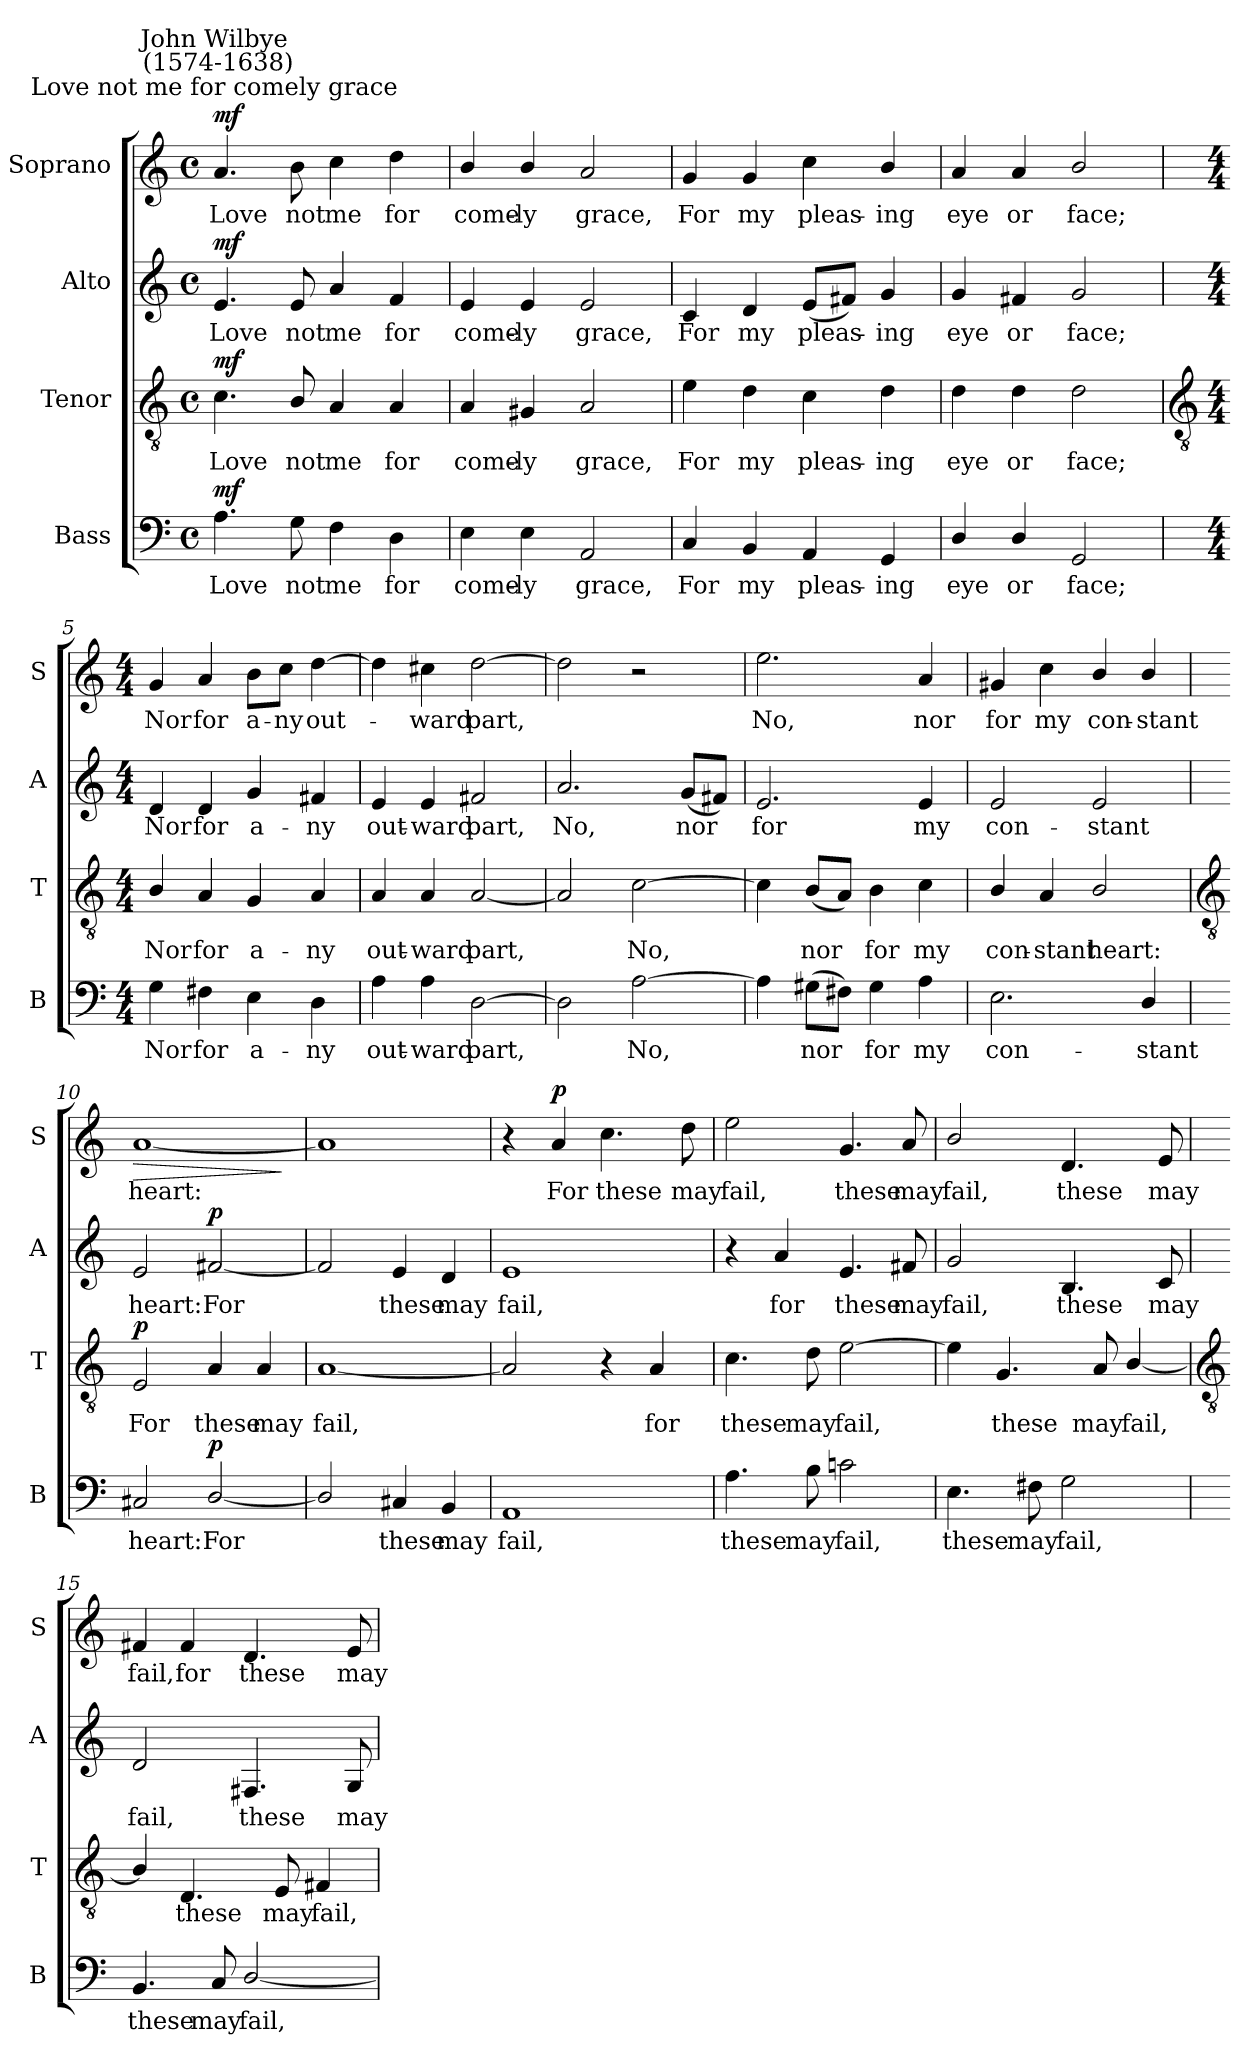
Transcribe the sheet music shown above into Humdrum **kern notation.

**kern	**text	**dynam	**kern	**text	**dynam	**kern	**text	**dynam	**kern	**text	**dynam
*part4	*part4	*part4	*part3	*part3	*part3	*part2	*part2	*part2	*part1	*part1	*part1
*staff4	*staff4	*staff4	*staff3	*staff3	*staff3	*staff2	*staff2	*staff2	*staff1	*staff1	*staff1
*I"Bass	*	*	*I"Tenor	*	*	*I"Alto	*	*	*I"Soprano	*	*
*I'B	*	*	*I'T	*	*	*I'A	*	*	*I'S	*	*
*clefF4	*	*	*clefGv2	*	*	*clefG2	*	*	*clefG2	*	*
*k[]	*	*	*k[]	*	*	*k[]	*	*	*k[]	*	*
*C:	*	*	*C:	*	*	*C:	*	*	*C:	*	*
*M4/4	*	*	*M4/4	*	*	*M4/4	*	*	*M4/4	*	*
*met(c)	*	*	*met(c)	*	*	*met(c)	*	*	*met(c)	*	*
=1	=1	=1	=1	=1	=1	=1	=1	=1	=1	=1	=1
!	!	!	!	!	!	!	!	!	!LO:TX:a:cj:t=Love not me for comely grace	!	!
!	!	!	!	!	!	!	!	!	!LO:TX:a:cj:t=John Wilbye\n (1574-1638)	!	!
!	!LO:LY:b	!LO:DY:b	!	!LO:LY:b	!LO:DY:b	!	!LO:LY:b	!LO:DY:b	!	!LO:LY:b	!LO:DY:b
4.A	Love	mf	4.c	Love	mf	4.e	Love	mf	4.a	Love	mf
!	!LO:LY:b	!	!	!LO:LY:b	!	!	!LO:LY:b	!	!	!LO:LY:b	!
8G	not	.	8B/	not	.	8e	not	.	8b	not	.
!	!LO:LY:b	!	!	!LO:LY:b	!	!	!LO:LY:b	!	!	!LO:LY:b	!
4F	me	.	4A/	me	.	4a	me	.	4cc	me	.
!	!LO:LY:b	!	!	!LO:LY:b	!	!	!LO:LY:b	!	!	!LO:LY:b	!
4D	for	.	4A/	for	.	4f	for	.	4dd	for	.
=2	=2	=2	=2	=2	=2	=2	=2	=2	=2	=2	=2
!	!LO:LY:b	!	!	!LO:LY:b	!	!	!LO:LY:b	!	!	!LO:LY:b	!
4E	come-	.	4A/	come-	.	4e	come-	.	4b/	come-	.
!	!LO:LY:b	!	!	!LO:LY:b	!	!	!LO:LY:b	!	!	!LO:LY:b	!
4E	-ly	.	4G#X	-ly	.	4e	-ly	.	4b/	-ly	.
!	!LO:LY:b	!	!	!LO:LY:b	!	!	!LO:LY:b	!	!	!LO:LY:b	!
2AA	grace,	.	2A/	grace,	.	2e	grace,	.	2a	grace,	.
=3	=3	=3	=3	=3	=3	=3	=3	=3	=3	=3	=3
!	!LO:LY:b	!	!	!LO:LY:b	!	!	!LO:LY:b	!	!	!LO:LY:b	!
4C	For	.	4e	For	.	4c	For	.	4g	For	.
!	!LO:LY:b	!	!	!LO:LY:b	!	!	!LO:LY:b	!	!	!LO:LY:b	!
4BB	my	.	4d	my	.	4d	my	.	4g	my	.
!	!LO:LY:b	!	!	!LO:LY:b	!	!	!LO:LY:b	!	!	!LO:LY:b	!
4AA	pleas-	.	4c	pleas-	.	(<8eL	pleas-	.	4cc	pleas-	.
.	.	.	.	.	.	8f#XJ)	.	.	.	.	.
!	!LO:LY:b	!	!	!LO:LY:b	!	!	!LO:LY:b	!	!	!LO:LY:b	!
4GG	-ing	.	4d	-ing	.	4g	ing	.	4b/	-ing	.
=4	=4	=4	=4	=4	=4	=4	=4	=4	=4	=4	=4
!	!LO:LY:b	!	!	!LO:LY:b	!	!	!LO:LY:b	!	!	!LO:LY:b	!
4D/	eye	.	4d	eye	.	4g	eye	.	4a	eye	.
!	!LO:LY:b	!	!	!LO:LY:b	!	!	!LO:LY:b	!	!	!LO:LY:b	!
4D/	or	.	4d	or	.	4f#X	or	.	4a	or	.
!	!LO:LY:b	!	!	!LO:LY:b	!	!	!LO:LY:b	!	!	!LO:LY:b	!
2GG	face;	.	2d	face;	.	2g	face;	.	2b/	face;	.
!!LO:LB:g=z
=5	=5	=5	=5	=5	=5	=5	=5	=5	=5	=5	=5
*	*	*	*clefGv2	*	*	*	*	*	*	*	*
*M4/4	*	*	*M4/4	*	*	*M4/4	*	*	*M4/4	*	*
!	!LO:LY:b	!	!	!LO:LY:b	!	!	!LO:LY:b	!	!	!LO:LY:b	!
4G	Nor	.	4B/	Nor	.	4d	Nor	.	4g	Nor	.
!	!LO:LY:b	!	!	!LO:LY:b	!	!	!LO:LY:b	!	!	!LO:LY:b	!
4F#X	for	.	4A/	for	.	4d	for	.	4a	for	.
!	!LO:LY:b	!	!	!LO:LY:b	!	!	!LO:LY:b	!	!	!LO:LY:b	!
4E	a-	.	4G	a-	.	4g	a-	.	8b\L	a-	.
!	!	!	!	!	!	!	!	!	!	!LO:LY:b	!
.	.	.	.	.	.	.	.	.	8cc\J	-ny	.
!	!LO:LY:b	!	!	!LO:LY:b	!	!	!LO:LY:b	!	!	!LO:LY:b	!
4D	-ny	.	4A	-ny	.	4f#X	-ny	.	[4dd	out-	.
=6	=6	=6	=6	=6	=6	=6	=6	=6	=6	=6	=6
!	!LO:LY:b	!	!	!LO:LY:b	!	!	!LO:LY:b	!	!	!	!
4A	out-	.	4A	out-	.	4e	out-	.	4dd]	.	.
!	!LO:LY:b	!	!	!LO:LY:b	!	!	!LO:LY:b	!	!	!LO:LY:b	!
4A	-ward	.	4A	-ward	.	4e	-ward	.	4cc#X	ward	.
!	!LO:LY:b	!	!	!LO:LY:b	!	!	!LO:LY:b	!	!	!LO:LY:b	!
[2D	part,	.	[2A	part,	.	2f#X	part,	.	[2dd	part,	.
=7	=7	=7	=7	=7	=7	=7	=7	=7	=7	=7	=7
!	!	!	!	!	!	!	!LO:LY:b	!	!	!	!
2D]	.	.	2A]	.	.	2.a	No,	.	2dd]	.	.
!	!LO:LY:b	!	!	!LO:LY:b	!	!	!	!	!	!	!
[2A	No,	.	[2c	No,	.	.	.	.	2r	.	.
!	!	!	!	!	!	!	!LO:LY:b	!	!	!	!
.	.	.	.	.	.	(<8gL	nor	.	.	.	.
.	.	.	.	.	.	8f#XJ)	.	.	.	.	.
=8	=8	=8	=8	=8	=8	=8	=8	=8	=8	=8	=8
!	!	!	!	!	!	!	!LO:LY:b	!	!	!LO:LY:b	!
4A]	.	.	4c]	.	.	2.e	for	.	2.ee	No,	.
!	!LO:LY:b	!	!	!LO:LY:b	!	!	!	!	!	!	!
(>8G#XL	nor	.	(<8BL	nor	.	.	.	.	.	.	.
8F#XJ)	.	.	8AJ)	.	.	.	.	.	.	.	.
!	!LO:LY:b	!	!	!LO:LY:b	!	!	!	!	!	!	!
4G#	for	.	4B	for	.	.	.	.	.	.	.
!	!LO:LY:b	!	!	!LO:LY:b	!	!	!LO:LY:b	!	!	!LO:LY:b	!
4A	my	.	4c	my	.	4e	my	.	4a	nor	.
=9	=9	=9	=9	=9	=9	=9	=9	=9	=9	=9	=9
!	!LO:LY:b	!	!	!LO:LY:b	!	!	!LO:LY:b	!	!	!LO:LY:b	!
2.E	con-	.	4B/	con-	.	2e	con-	.	4g#X	for	.
!	!	!	!	!LO:LY:b	!	!	!	!	!	!LO:LY:b	!
.	.	.	4A	-stant	.	.	.	.	4cc	my	.
!	!	!	!	!LO:LY:b	!	!	!LO:LY:b	!	!	!LO:LY:b	!
.	.	.	2B/	heart:	.	2e	-stant	.	4b/	con-	.
!	!LO:LY:b	!	!	!	!	!	!	!	!	!LO:LY:b	!
4D/	-stant	.	.	.	.	.	.	.	4b/	-stant	.
!!LO:LB:g=z
=10	=10	=10	=10	=10	=10	=10	=10	=10	=10	=10	=10
*	*	*	*clefGv2	*	*	*	*	*	*	*	*
!	!LO:LY:b	!	!	!LO:LY:b	!LO:DY:b	!	!LO:LY:b	!	!	!LO:LY:b	!LO:HP:b
2C#X	heart:	.	2E	For	p	2e	heart:	.	[1a	heart:	>
!	!LO:LY:b	!LO:DY:b	!	!LO:LY:b	!	!	!LO:LY:b	!LO:DY:b	!	!	!
[2D/	For	p	4A/	these	.	[2f#X	For	p	.	.	.
!	!	!	!	!LO:LY:b	!	!	!	!	!	!	!
.	.	.	4A/	may	.	.	.	.	.	.	.
.	.	.	.	.	.	.	.	.	.	.	]
=11	=11	=11	=11	=11	=11	=11	=11	=11	=11	=11	=11
!	!	!	!	!LO:LY:b	!	!	!	!	!	!	!
2D/]	.	.	[1A/	fail,	.	2f#]	.	.	1a]	.	.
!	!LO:LY:b	!	!	!	!	!	!LO:LY:b	!	!	!	!
4C#X	these	.	.	.	.	4e	these	.	.	.	.
!	!LO:LY:b	!	!	!	!	!	!LO:LY:b	!	!	!	!
4BB	may	.	.	.	.	4d	may	.	.	.	.
=12	=12	=12	=12	=12	=12	=12	=12	=12	=12	=12	=12
!	!LO:LY:b	!	!	!	!	!	!LO:LY:b	!	!	!	!
1AA	fail,	.	2A/]	.	.	1e	fail,	.	4r	.	.
!	!	!	!	!	!	!	!	!	!	!LO:LY:b	!LO:DY:b
.	.	.	.	.	.	.	.	.	4a	For	p
!	!	!	!	!	!	!	!	!	!	!LO:LY:b	!
.	.	.	4r	.	.	.	.	.	4.cc	these	.
!	!	!	!	!LO:LY:b	!	!	!	!	!	!	!
.	.	.	4A/	for	.	.	.	.	.	.	.
!	!	!	!	!	!	!	!	!	!	!LO:LY:b	!
.	.	.	.	.	.	.	.	.	8dd	may	.
=13	=13	=13	=13	=13	=13	=13	=13	=13	=13	=13	=13
!	!LO:LY:b	!	!	!LO:LY:b	!	!	!	!	!	!LO:LY:b	!
4.A	these	.	4.c	these	.	4r	.	.	2ee	fail,	.
!	!	!	!	!	!	!	!LO:LY:b	!	!	!	!
.	.	.	.	.	.	4a	for	.	.	.	.
!	!LO:LY:b	!	!	!LO:LY:b	!	!	!	!	!	!	!
8B	may	.	8d	may	.	.	.	.	.	.	.
!	!LO:LY:b	!	!	!LO:LY:b	!	!	!LO:LY:b	!	!	!LO:LY:b	!
2cn	fail,	.	[2e	fail,	.	4.e	these	.	4.g	these	.
!	!	!	!	!	!	!	!LO:LY:b	!	!	!LO:LY:b	!
.	.	.	.	.	.	8f#X	may	.	8a	may	.
=14	=14	=14	=14	=14	=14	=14	=14	=14	=14	=14	=14
!	!LO:LY:b	!	!	!	!	!	!LO:LY:b	!	!	!LO:LY:b	!
4.E	these	.	4e]	.	.	2g	fail,	.	2b/	fail,	.
!	!	!	!	!LO:LY:b	!	!	!	!	!	!	!
.	.	.	4.G	these	.	.	.	.	.	.	.
!	!LO:LY:b	!	!	!	!	!	!	!	!	!	!
8F#X	may	.	.	.	.	.	.	.	.	.	.
!	!LO:LY:b	!	!	!	!	!	!LO:LY:b	!	!	!LO:LY:b	!
2G	fail,	.	.	.	.	4.B	these	.	4.d	these	.
!	!	!	!	!LO:LY:b	!	!	!	!	!	!	!
.	.	.	8A	may	.	.	.	.	.	.	.
!	!	!	!	!LO:LY:b	!	!	!	!	!	!	!
.	.	.	[4B/	fail,	.	.	.	.	.	.	.
!	!	!	!	!	!	!	!LO:LY:b	!	!	!LO:LY:b	!
.	.	.	.	.	.	8c	may	.	8e	may	.
!!LO:LB:g=z
=15	=15	=15	=15	=15	=15	=15	=15	=15	=15	=15	=15
*	*	*	*clefGv2	*	*	*	*	*	*	*	*
!	!LO:LY:b	!	!	!	!	!	!LO:LY:b	!	!	!LO:LY:b	!
4.BB	these	.	4B/]	.	.	2d	fail,	.	4f#X	fail,	.
!	!	!	!	!LO:LY:b	!	!	!	!	!	!LO:LY:b	!
.	.	.	4.D	these	.	.	.	.	4f#	for	.
!	!LO:LY:b	!	!	!	!	!	!	!	!	!	!
8C	may	.	.	.	.	.	.	.	.	.	.
!	!LO:LY:b	!	!	!	!	!	!LO:LY:b	!	!	!LO:LY:b	!
[2D/	fail,	.	.	.	.	4.F#X	these	.	4.d	these	.
!	!	!	!	!LO:LY:b	!	!	!	!	!	!	!
.	.	.	8E	may	.	.	.	.	.	.	.
!	!	!	!	!LO:LY:b	!	!	!	!	!	!	!
.	.	.	4F#X	fail,	.	.	.	.	.	.	.
!	!	!	!	!	!	!	!LO:LY:b	!	!	!LO:LY:b	!
.	.	.	.	.	.	8G	may	.	8e	may	.
=	=	=	=	=	=	=	=	=	=	=	=
*-	*-	*-	*-	*-	*-	*-	*-	*-	*-	*-	*-
